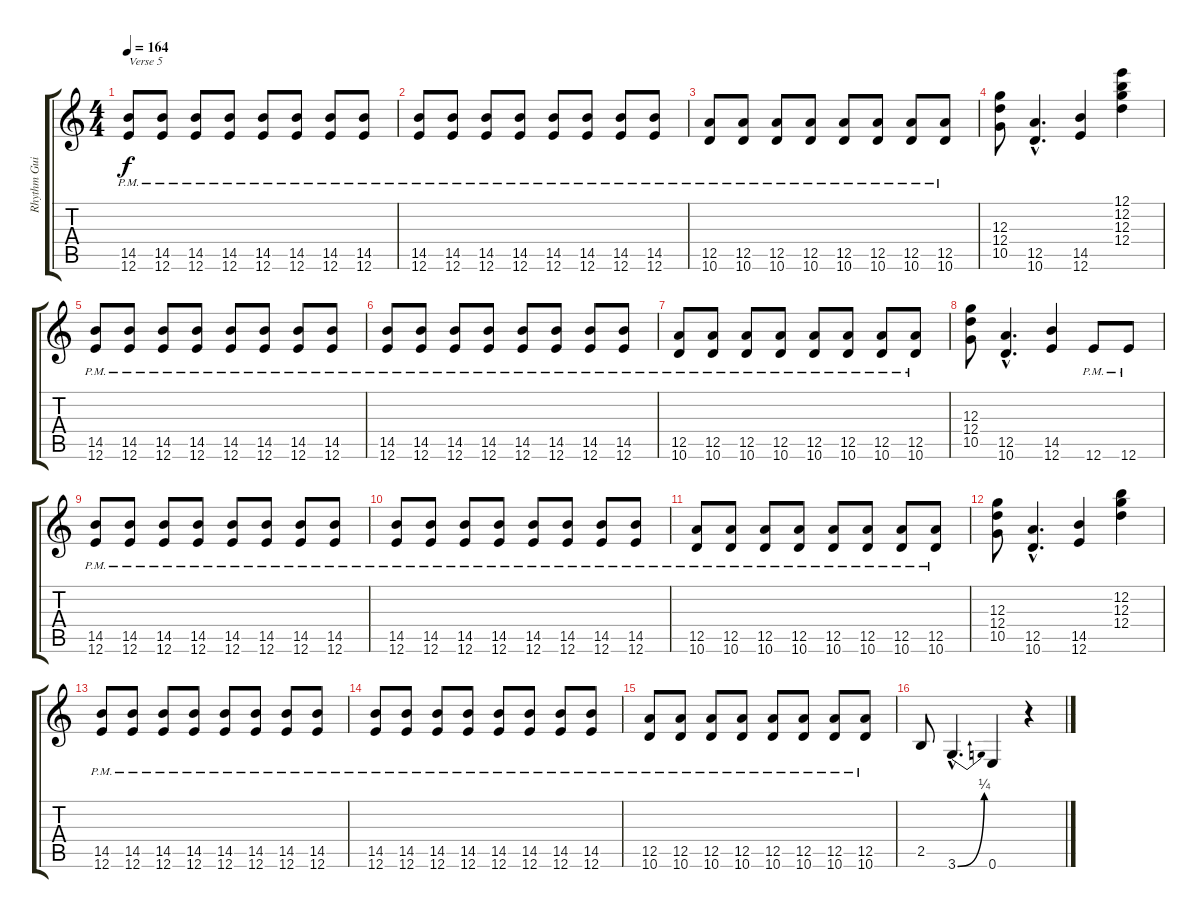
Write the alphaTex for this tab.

\track ("Rhythm Guitar 1" "Rhythm Gui") {instrument distortionguitar}
\staff {score tabs}
\tuning (E4 B3 G3 D3 A2 E2) {hide}
\ts (4 4)
\tempo 164
\clef g2
\ks c
(14.5{pm} 12.6).8{txt "Verse 5" dy f} (14.5{pm} 12.6).8 (14.5{pm} 12.6).8 (14.5{pm} 12.6).8 (14.5{pm} 12.6).8 (14.5{pm} 12.6).8 (14.5{pm} 12.6).8 (14.5{pm} 12.6).8 |
(14.5{pm} 12.6).8 (14.5{pm} 12.6).8 (14.5{pm} 12.6).8 (14.5{pm} 12.6).8 (14.5{pm} 12.6).8 (14.5{pm} 12.6).8 (14.5{pm} 12.6).8 (14.5{pm} 12.6).8 |
(12.5{pm} 10.6).8 (12.5{pm} 10.6).8 (12.5{pm} 10.6).8 (12.5{pm} 10.6).8 (12.5{pm} 10.6).8 (12.5{pm} 10.6).8 (12.5{pm} 10.6).8 (12.5{pm} 10.6).8 |
(12.3 12.4 10.5).8 (12.5{hac} 10.6{hac}).4{d} (14.5 12.6).4 (12.1 12.2 12.3 12.4).4 |
(14.5{pm} 12.6).8 (14.5{pm} 12.6).8 (14.5{pm} 12.6).8 (14.5{pm} 12.6).8 (14.5{pm} 12.6).8 (14.5{pm} 12.6).8 (14.5{pm} 12.6).8 (14.5{pm} 12.6).8 |
(14.5{pm} 12.6).8 (14.5{pm} 12.6).8 (14.5{pm} 12.6).8 (14.5{pm} 12.6).8 (14.5{pm} 12.6).8 (14.5{pm} 12.6).8 (14.5{pm} 12.6).8 (14.5{pm} 12.6).8 |
(12.5{pm} 10.6).8 (12.5{pm} 10.6).8 (12.5{pm} 10.6).8 (12.5{pm} 10.6).8 (12.5{pm} 10.6).8 (12.5{pm} 10.6).8 (12.5{pm} 10.6).8 (12.5{pm} 10.6).8 |
(12.3 12.4 10.5).8 (12.5{hac} 10.6{hac}).4{d} (14.5 12.6).4 12.6{pm}.8 12.6{pm}.8 |
(14.5{pm} 12.6).8 (14.5{pm} 12.6).8 (14.5{pm} 12.6).8 (14.5{pm} 12.6).8 (14.5{pm} 12.6).8 (14.5{pm} 12.6).8 (14.5{pm} 12.6).8 (14.5{pm} 12.6).8 |
(14.5{pm} 12.6).8 (14.5{pm} 12.6).8 (14.5{pm} 12.6).8 (14.5{pm} 12.6).8 (14.5{pm} 12.6).8 (14.5{pm} 12.6).8 (14.5{pm} 12.6).8 (14.5{pm} 12.6).8 |
(12.5{pm} 10.6).8 (12.5{pm} 10.6).8 (12.5{pm} 10.6).8 (12.5{pm} 10.6).8 (12.5{pm} 10.6).8 (12.5{pm} 10.6).8 (12.5{pm} 10.6).8 (12.5{pm} 10.6).8 |
(12.3 12.4 10.5).8 (12.5{hac} 10.6{hac}).4{d} (14.5 12.6).4 (12.2 12.3 12.4).4 |
(14.5{pm} 12.6).8 (14.5{pm} 12.6).8 (14.5{pm} 12.6).8 (14.5{pm} 12.6).8 (14.5{pm} 12.6).8 (14.5{pm} 12.6).8 (14.5{pm} 12.6).8 (14.5{pm} 12.6).8 |
(14.5{pm} 12.6).8 (14.5{pm} 12.6).8 (14.5{pm} 12.6).8 (14.5{pm} 12.6).8 (14.5{pm} 12.6).8 (14.5{pm} 12.6).8 (14.5{pm} 12.6).8 (14.5{pm} 12.6).8 |
(12.5{pm} 10.6).8 (12.5{pm} 10.6).8 (12.5{pm} 10.6).8 (12.5{pm} 10.6).8 (12.5{pm} 10.6).8 (12.5{pm} 10.6).8 (12.5{pm} 10.6).8 (12.5{pm} 10.6).8 |
2.5.8 3.6{be (bend 0 0 60 1) hac}.4{d} 0.6.4 r.4
